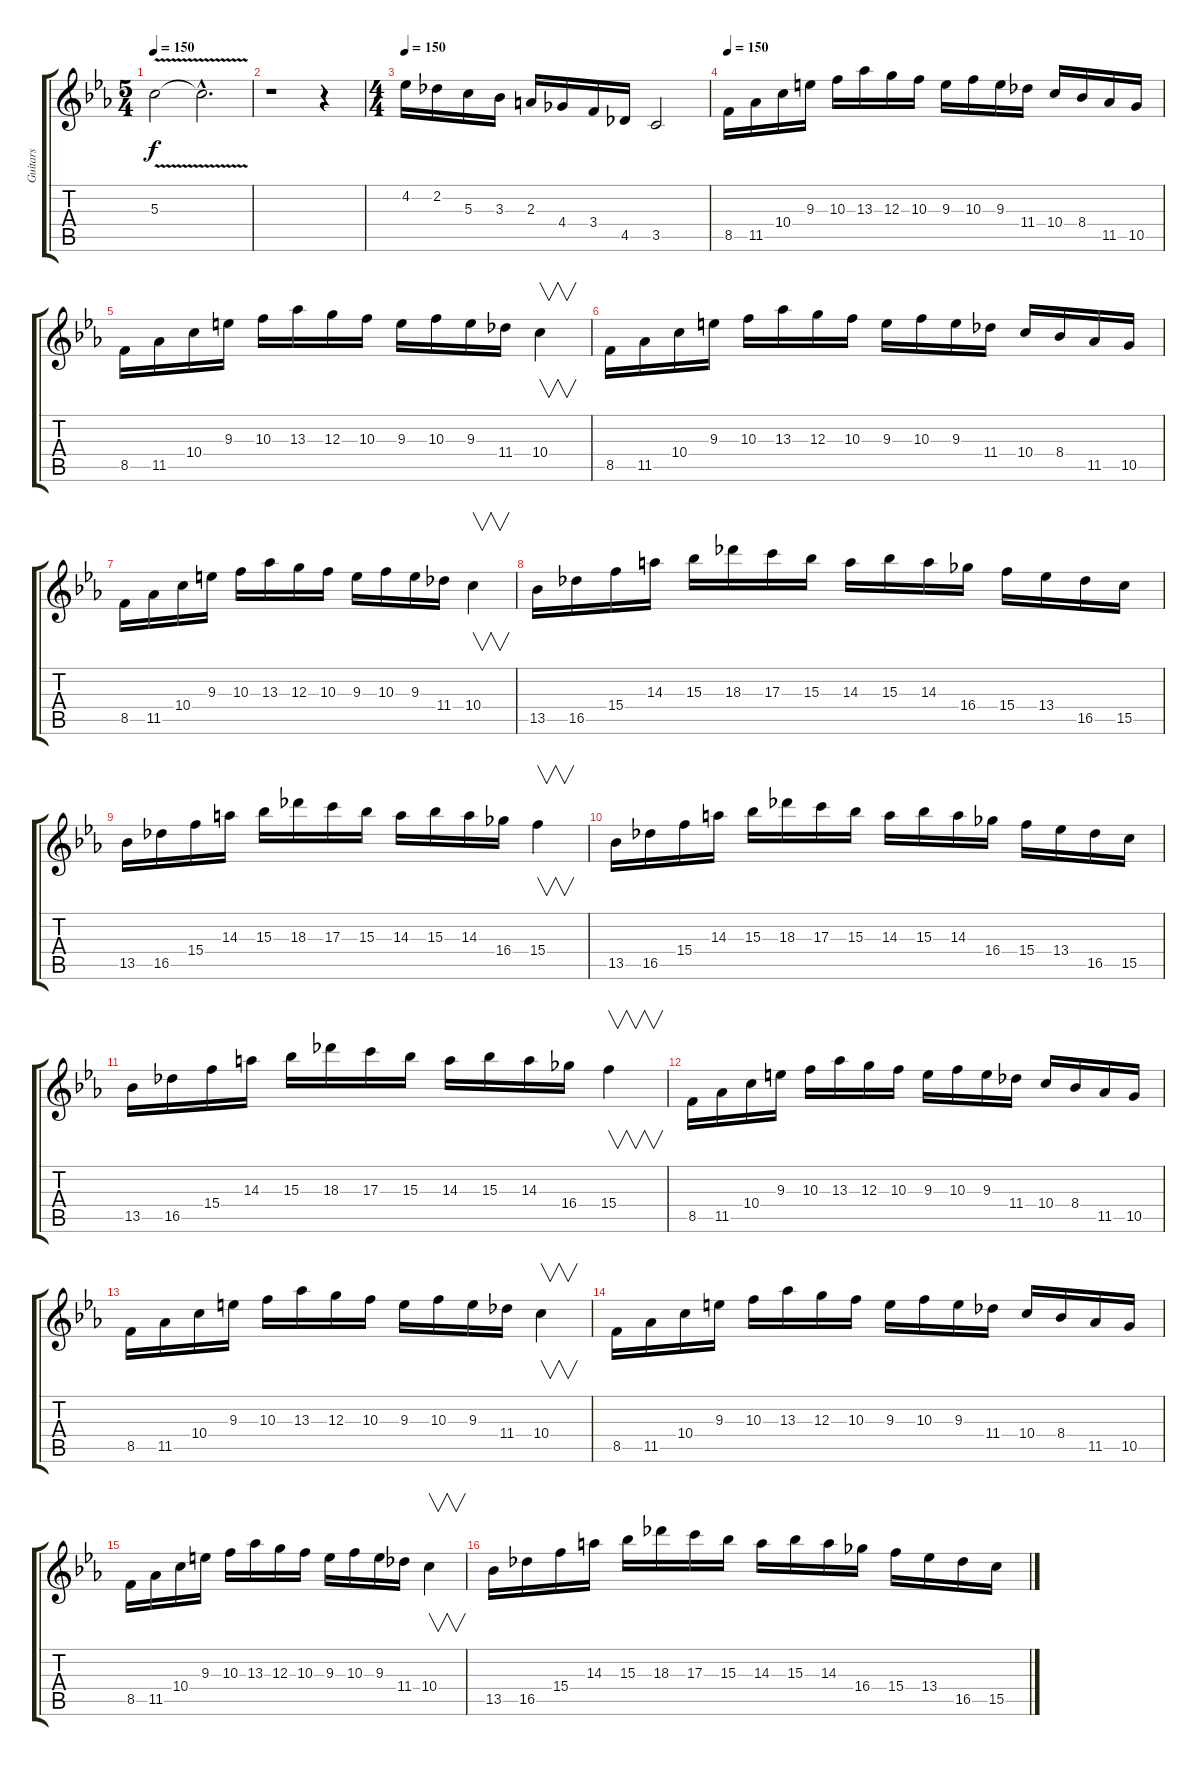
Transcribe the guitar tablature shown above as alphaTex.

\track ("Guitars" "Guitars") {instrument overdrivenguitar}
\staff {score tabs}
\tuning (E4 B3 G3 D3 A2 E2) {hide}
\ts (5 4)
\tempo 150
\clef g2
\ks cminor
5.3{v}.2{dy f} 5.3{hac t}.2{d} |
r.1 r.4 |
\ts (4 4)
\tempo 150
4.2.16{volume 12 balance 12} 2.2.16 5.3.16 3.3.16 2.3.16 4.4.16 3.4.16 4.5.16 3.5.2 |
\tempo 150
8.5.16{volume 12 balance 8 instrument overdrivenguitar} 11.5.16 10.4.16 9.3.16 10.3.16 13.3.16 12.3.16 10.3.16 9.3.16 10.3.16 9.3.16 11.4.16 10.4.16 8.4.16 11.5.16 10.5.16 |
8.5.16 11.5.16 10.4.16 9.3.16 10.3.16 13.3.16 12.3.16 10.3.16 9.3.16 10.3.16 9.3.16 11.4.16 10.4.4{v} |
8.5.16 11.5.16 10.4.16 9.3.16 10.3.16 13.3.16 12.3.16 10.3.16 9.3.16 10.3.16 9.3.16 11.4.16 10.4.16 8.4.16 11.5.16 10.5.16 |
8.5.16 11.5.16 10.4.16 9.3.16 10.3.16 13.3.16 12.3.16 10.3.16 9.3.16 10.3.16 9.3.16 11.4.16 10.4.4{v} |
13.5.16 16.5.16 15.4.16 14.3.16 15.3.16 18.3.16 17.3.16 15.3.16 14.3.16 15.3.16 14.3.16 16.4.16 15.4.16 13.4.16 16.5.16 15.5.16 |
13.5.16 16.5.16 15.4.16 14.3.16 15.3.16 18.3.16 17.3.16 15.3.16 14.3.16 15.3.16 14.3.16 16.4.16 15.4.4{v} |
13.5.16 16.5.16 15.4.16 14.3.16 15.3.16 18.3.16 17.3.16 15.3.16 14.3.16 15.3.16 14.3.16 16.4.16 15.4.16 13.4.16 16.5.16 15.5.16 |
13.5.16 16.5.16 15.4.16 14.3.16 15.3.16 18.3.16 17.3.16 15.3.16 14.3.16 15.3.16 14.3.16 16.4.16 15.4.4{v} |
8.5.16 11.5.16 10.4.16 9.3.16 10.3.16 13.3.16 12.3.16 10.3.16 9.3.16 10.3.16 9.3.16 11.4.16 10.4.16 8.4.16 11.5.16 10.5.16 |
8.5.16 11.5.16 10.4.16 9.3.16 10.3.16 13.3.16 12.3.16 10.3.16 9.3.16 10.3.16 9.3.16 11.4.16 10.4.4{v} |
8.5.16 11.5.16 10.4.16 9.3.16 10.3.16 13.3.16 12.3.16 10.3.16 9.3.16 10.3.16 9.3.16 11.4.16 10.4.16 8.4.16 11.5.16 10.5.16 |
8.5.16 11.5.16 10.4.16 9.3.16 10.3.16 13.3.16 12.3.16 10.3.16 9.3.16 10.3.16 9.3.16 11.4.16 10.4.4{v} |
13.5.16 16.5.16 15.4.16 14.3.16 15.3.16 18.3.16 17.3.16 15.3.16 14.3.16 15.3.16 14.3.16 16.4.16 15.4.16 13.4.16 16.5.16 15.5.16
